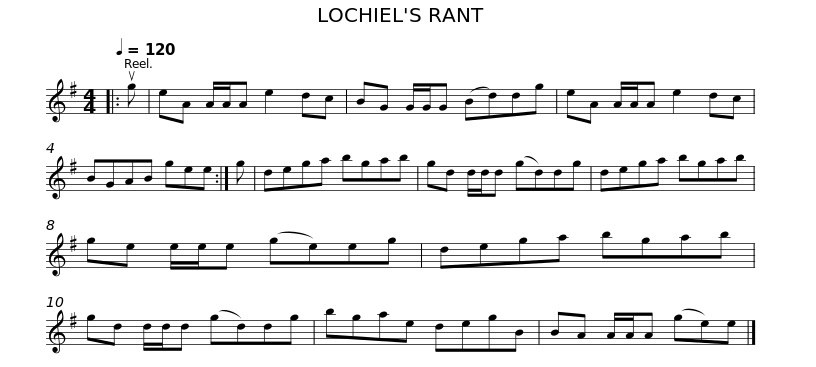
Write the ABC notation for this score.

X:1
L:1/8
Q:1/4=120
M:4/4
I:linebreak $
K:G
V:1 treble
V:1
|: ug | eA A/A/A e2 dc | BG G/G/G (Bd)dg | eA A/A/A e2 dc | BGAB gee :| %5
 g |$ dega bgab | gd d/d/d (gd)dg | dega bgab | ge e/e/e (ge)eg | %10
 dega bgab |$ gd d/d/d (gd)dg | bgae degB | BA A/A/A (ge)e |] %14
